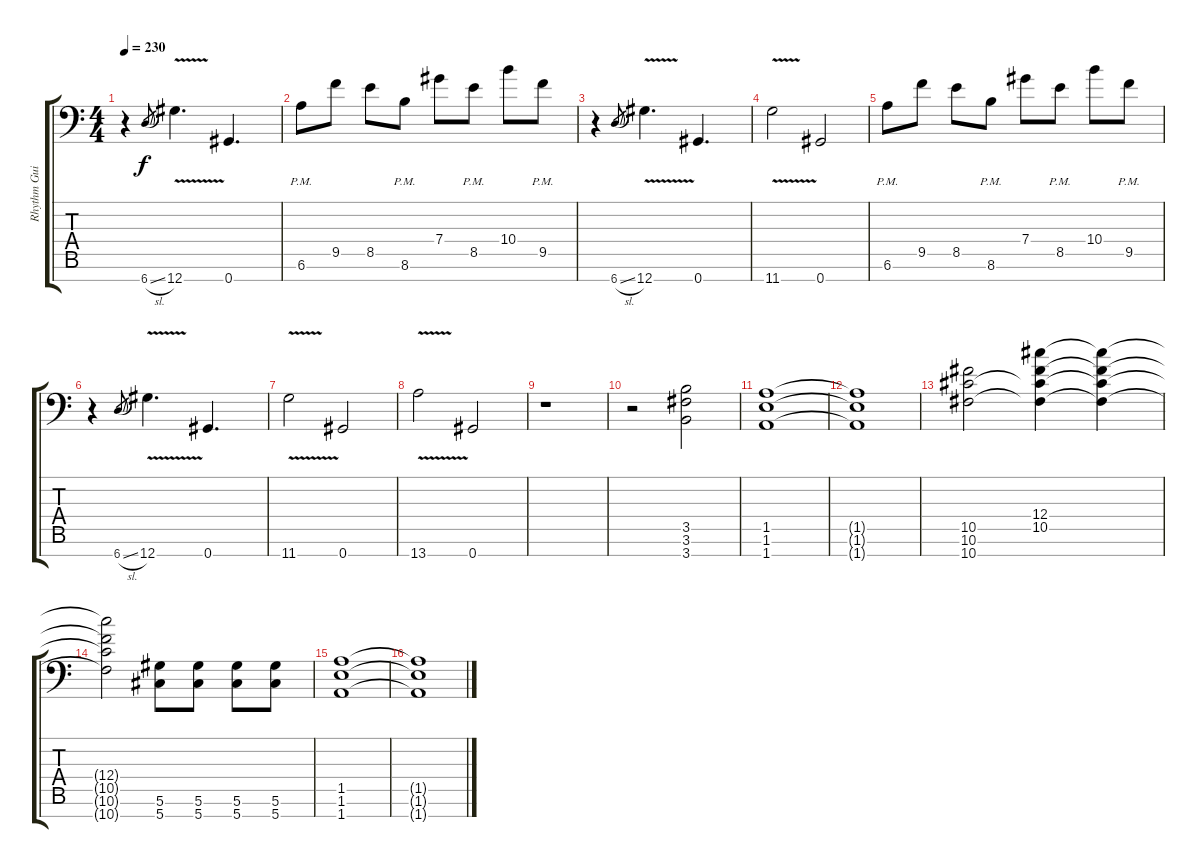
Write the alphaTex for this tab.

\track ("Rhythm Guitar 1" "Rhythm Gui") {instrument distortionguitar}
\staff {score tabs}
\tuning (Eb4 Bb3 F3 Db3 Ab2 Eb2 Ab1) {hide}
\ts (4 4)
\tempo 230
\clef f4
\ks c
r.4{dy f} 6.7{sl}.8{gr} 12.7{v}.4{d} 0.7.4{d} |
6.6{pm}.8 9.5.8 8.5.8 8.6{pm}.8 7.4.8 8.5{pm}.8 10.4.8 9.5{pm}.8 |
r.4 6.7{sl}.8{gr} 12.7{v}.4{d} 0.7.4{d} |
11.7{v}.2 0.7.2 |
6.6{pm}.8 9.5.8 8.5.8 8.6{pm}.8 7.4.8 8.5{pm}.8 10.4.8 9.5{pm}.8 |
r.4 6.7{sl}.8{gr} 12.7{v}.4{d} 0.7.4{d} |
11.7{v}.2 0.7.2 |
13.7{v}.2 0.7.2 |
r.1 |
r.2 (3.5 3.6 3.7).2 |
(1.5 1.6 1.7).1 |
(1.5{t} 1.6{t} 1.7{t}).1 |
(10.5 10.6 10.7).2 (12.4 10.5 10.6{t} 10.7{t}).4 (12.4{t} 10.5{t} 10.6{t} 10.7{t}).4 |
(12.4{t} 10.5{t} 10.6{t} 10.7{t}).2 (5.6 5.7).8 (5.6 5.7).8 (5.6 5.7).8 (5.6 5.7).8 |
(1.5 1.6 1.7).1 |
(1.5{t} 1.6{t} 1.7{t}).1
